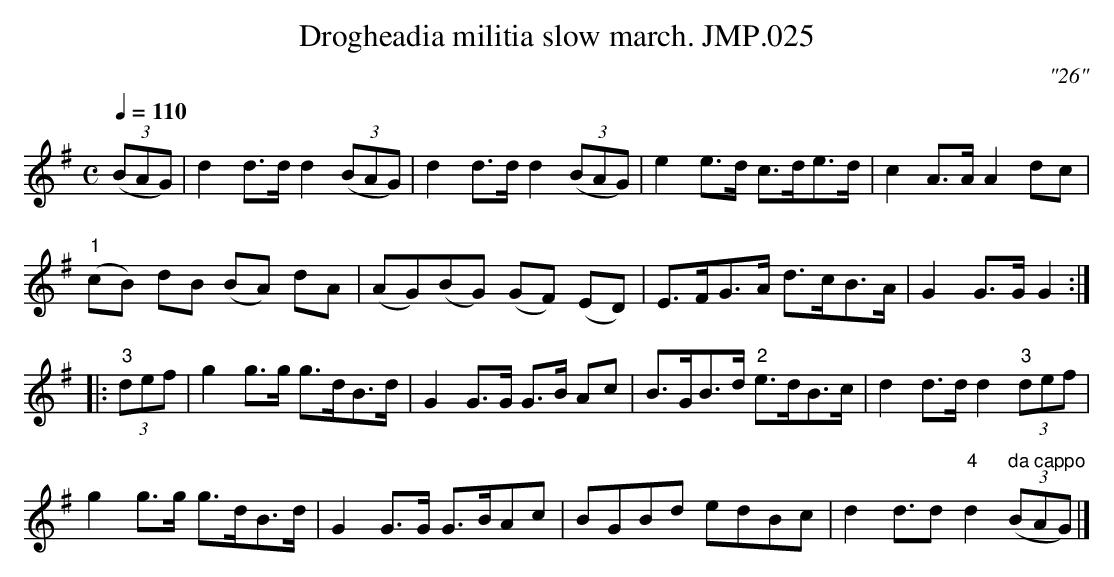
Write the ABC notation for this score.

X:1
T:Drogheadia militia slow march. JMP.025
M:C
L:1/8
Q:1/4=110
C:"26"
K:G major
(3(BAG) | d2 d>d d2 (3(BAG) | d2 d>d d2 (3(BAG) |\
e2 e>d c>de>d | c2 A>A A2 dc |
"1" (cB) dB (BA) dA | (AG)(BG) (GF) ( ED)|\
E>FG>A d>cB>A | G2 G>G G2 :|
|: "3"(3def |  g2 g>g g>dB>d |\
G2 G>G G>B Ac | B>GB>d "2" e>dB>c | d2 d>d d2 "3" (3def |
g2 g>g g>dB>d | G2 G>G G>BAc | BGBd edBc |\
d2 d>d2 "4"d2 " da cappo"(3(BAG)|]
